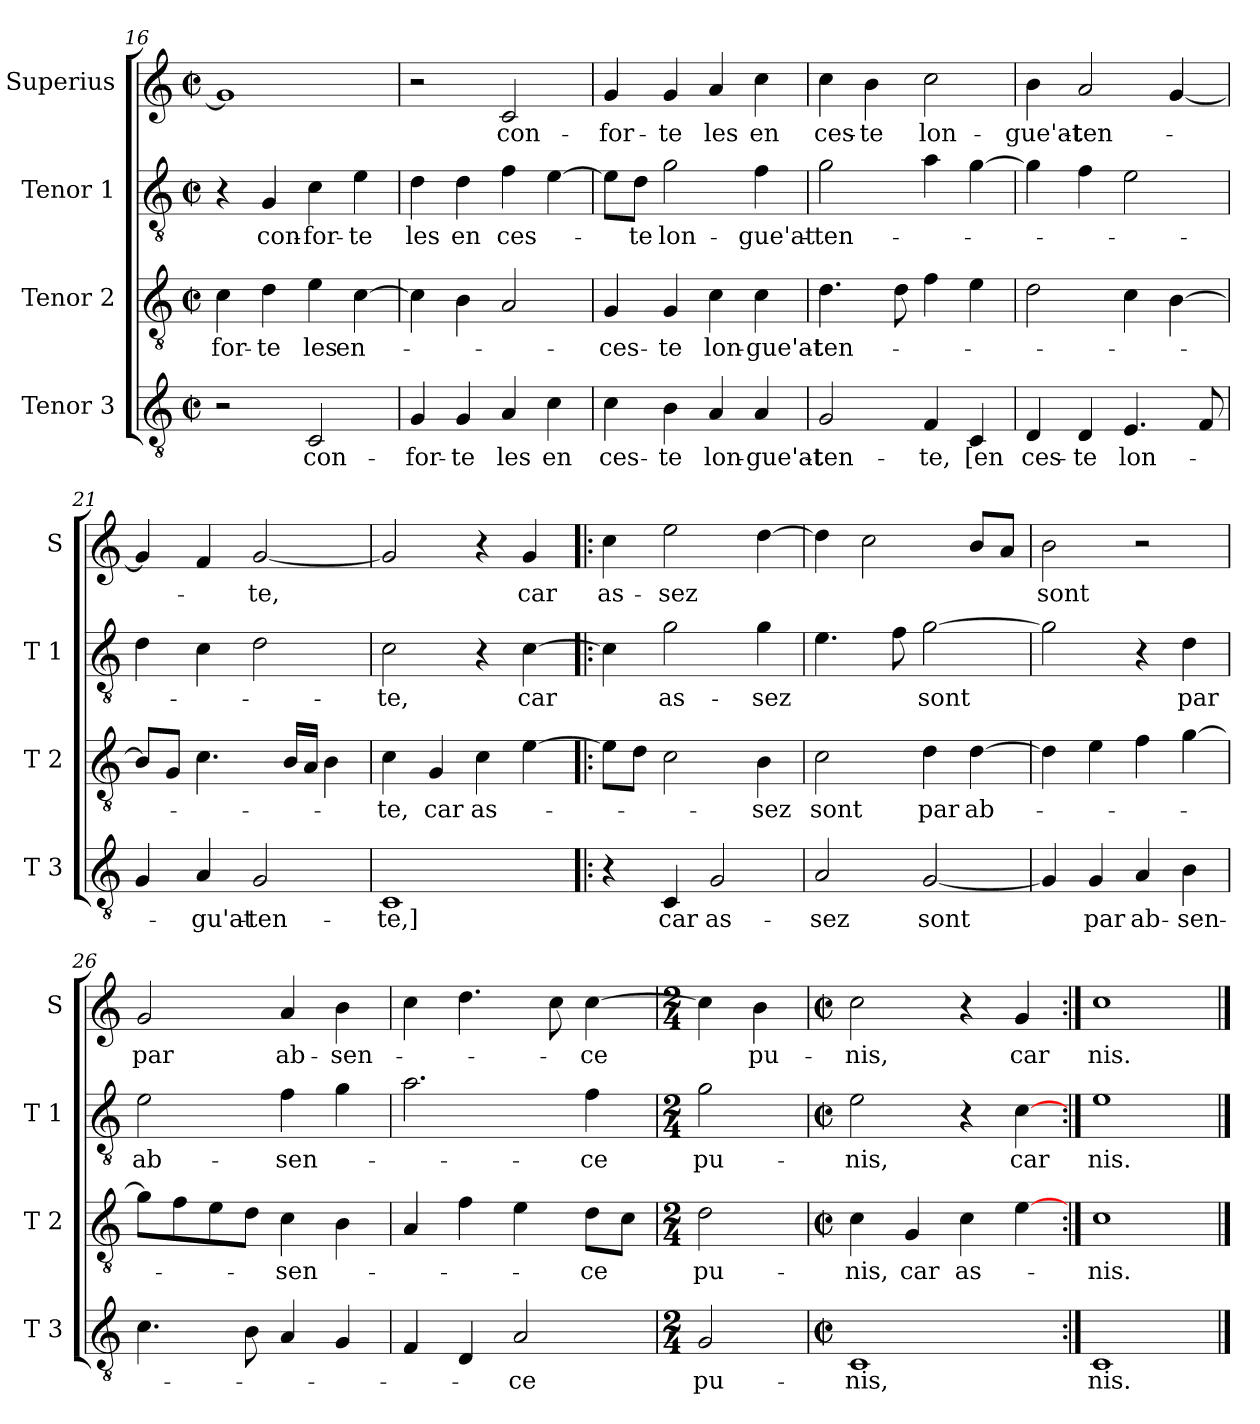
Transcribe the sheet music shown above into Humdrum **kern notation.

**kern	**text	**kern	**text	**kern	**text	**kern	**text
*part4	*part4	*part3	*part3	*part2	*part2	*part1	*part1
*staff4	*staff4	*staff3	*staff3	*staff2	*staff2	*staff1	*staff1
*I"Tenor 3	*	*I"Tenor 2	*	*I"Tenor 1	*	*I"Superius	*
*I'T 3	*	*I'T 2	*	*I'T 1	*	*I'S	*
!!LO:PB:g=z
*clefGv2	*	*clefGv2	*	*clefGv2	*	*clefG2	*
*k[]	*	*k[]	*	*k[]	*	*k[]	*
*C:	*	*C:	*	*C:	*	*C:	*
*M2/2	*	*M2/2	*	*M2/2	*	*M2/2	*
*met(c|)	*	*met(c|)	*	*met(c|)	*	*met(c|)	*
=16	=16	=16	=16	=16	=16	=16	=16
2r	.	4c\	-for-	4r	.	1g]	.
.	.	4d\	-te	4G/	con-	.	.
2C/	con-	4e\	les	4c\	-for-	.	.
.	.	[4c\	en-	4e\	-te	.	.
=17	=17	=17	=17	=17	=17	=17	=17
4G/	-for-	4c\]	.	4d\	les	2r	.
4G/	-te	4B\	.	4d\	en	.	.
4A/	les	2A/	.	4f\	ces-	2c/	con-
4c\	en	.	.	[4e\	.	.	.
=18	=18	=18	=18	=18	=18	=18	=18
4c\	ces-	4G/	-ces-	8e\L]	.	4g/	-for-
.	.	.	.	8d\J	-te	.	.
4B\	-te	4G/	-te	2g\	lon-	4g/	-te
4A/	lon-	4c\	lon-	.	.	4a/	les
4A/	-gue'at-	4c\	-gue'at-	4f\	-gue'at-	4cc\	en
=19	=19	=19	=19	=19	=19	=19	=19
2G/	-ten-	4.d\	-ten-	2g\	-ten-	4cc\	ces-
.	.	.	.	.	.	4b\	-te
.	.	8d\	.	.	.	.	.
4F/	-te,	4f\	.	4a\	.	2cc\	lon-
4C/	[en	4e\	.	[4g\	.	.	.
=20	=20	=20	=20	=20	=20	=20	=20
4D/	ces-	2d\	.	4g\]	.	4b\	-gue'at-
4D/	-te	.	.	4f\	.	2a/	-ten-
4.E/	lon-	4c\	.	2e\	.	.	.
.	.	[4B\	.	.	.	[4g/	.
8F/	.	.	.	.	.	.	.
!!LO:LB:g=z
=21	=21	=21	=21	=21	=21	=21	=21
4G/	.	8B/L]	.	4d\	.	4g/]	.
.	.	8G/J	.	.	.	.	.
4A/	-gu'at-	4.c\	.	4c\	.	4f/	.
2G/	-ten-	.	.	2d\	.	[2g/	-te,
.	.	16B/LL	.	.	.	.	.
.	.	16A/JJ	.	.	.	.	.
.	.	4B\	.	.	.	.	.
=22	=22	=22	=22	=22	=22	=22	=22
1C	-te,]	4c\	-te,	2c\	-te,	2g/]	.
.	.	4G/	car	.	.	.	.
.	.	4c\	as-	4r	.	4r	.
.	.	[4e\	.	[4c\	car	4g/	car
=23!|:	=23!|:	=23!|:	=23!|:	=23!|:	=23!|:	=23!|:	=23!|:
4r	.	8e\L]	.	4c\]	.	4cc\	as-
.	.	8d\J	.	.	.	.	.
4C/	car	2c\	.	2g\	as-	2ee\	-sez
2G/	as-	.	.	.	.	.	.
.	.	4B\	-sez	4g\	-sez	[4dd\	.
=24	=24	=24	=24	=24	=24	=24	=24
2A/	-sez	2c\	sont	4.e\	.	4dd\]	.
.	.	.	.	.	.	2cc\	.
.	.	.	.	8f\	.	.	.
[2G/	sont	4d\	par	[2g\	sont	.	.
.	.	[4d\	ab-	.	.	8b/L	.
.	.	.	.	.	.	8a/J	.
=25	=25	=25	=25	=25	=25	=25	=25
4G/]	.	4d\]	.	2g\]	.	2b\	sont
4G/	par	4e\	.	.	.	.	.
4A/	ab-	4f\	.	4r	.	2r	.
4B\	-sen-	[4g\	.	4d\	par	.	.
!!LO:LB:g=z
=26	=26	=26	=26	=26	=26	=26	=26
4.c\	.	8g\L]	.	2e\	ab-	2g/	par
.	.	8f\	.	.	.	.	.
.	.	8e\	.	.	.	.	.
8B\	.	8d\J	.	.	.	.	.
4A/	.	4c\	-sen-	4f\	-sen-	4a/	ab-
4G/	.	4B\	.	4g\	.	4b\	-sen-
=27	=27	=27	=27	=27	=27	=27	=27
4F/	.	4A/	.	2.a\	.	4cc\	.
4D/	.	4f\	.	.	.	4.dd\	.
2A/	-ce	4e\	.	.	.	.	.
.	.	.	.	.	.	8cc\	.
.	.	8d\L	-ce	4f\	-ce	[4cc\	-ce
.	.	8c\J	.	.	.	.	.
=28	=28	=28	=28	=28	=28	=28	=28
*M2/4	*	*M2/4	*	*M2/4	*	*M2/4	*
2G/	pu-	2d\	pu-	2g\	pu-	4cc\]	.
.	.	.	.	.	.	4b\	pu-
=29	=29	=29	=29	=29	=29	=29	=29
*M2/2	*	*M2/2	*	*M2/2	*	*M2/2	*
*met(c|)	*	*met(c|)	*	*met(c|)	*	*met(c|)	*
1C	-nis,	4c\	-nis,	2e\	-nis,	2cc\	-nis,
.	.	4G/	car	.	.	.	.
.	.	4c\	as-	4r	.	4r	.
.	.	[4e\	.	[4c\	car	4g/	car
=30:|!	=30:|!	=30:|!	=30:|!	=30:|!	=30:|!	=30:|!	=30:|!
1C	nis.	1c	-nis.	1e	nis.	1cc	nis.
==	==	==	==	==	==	==	==
*-	*-	*-	*-	*-	*-	*-	*-
